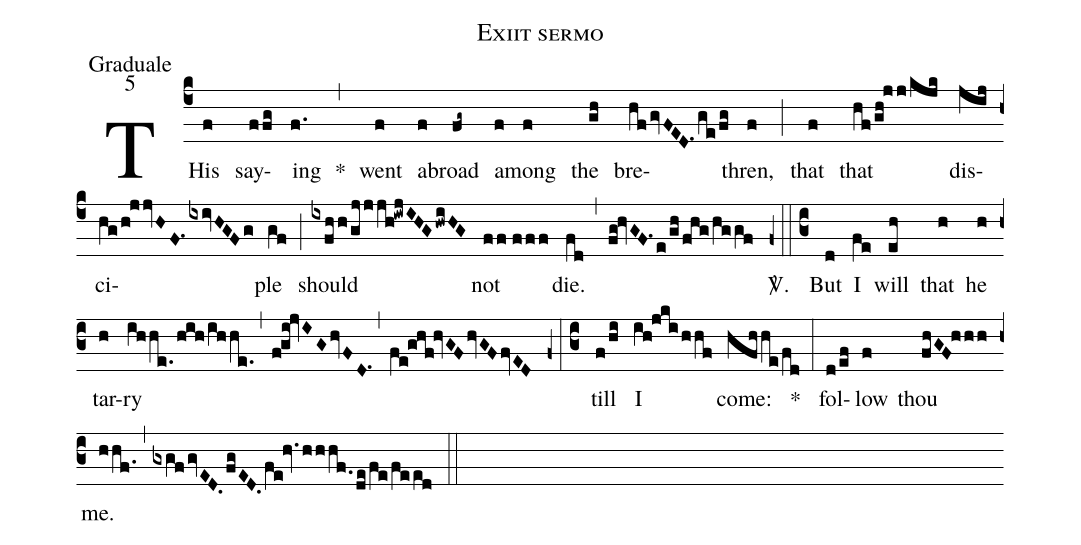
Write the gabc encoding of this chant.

name:Exiit sermo;
office-part:Graduale;
mode:5;
%%
(c4) THis(f) say(ffg)ing(f.) *(,) went(f) a(f)broad(fg~) a(f)mong(f) the(gh) bre(hf/gvFED.1/ge/fg)thren,(f) (;) that(f) that(hf/gh!jj/kjk) dis(jij)ci(hg/h!jjvHF.1/ixivHGFg)ple(gf) (;) should(ixfhh/gjjjh!iwjIHG/hwiHG) not(ff//fff) die.(fd) (,) (fg!hvGF.1/e/gh/fhg/hggf) <sp>V/</sp>.(z0::c3) But(d) I(fe) will(eh) that(h) he(h) tar(h)ry(ihhe./hih/ihhe.) (,) (f!gi!jvIG/hvFD.1) (,) (fe!ghf!hvGF/hvGFfvED) (z0:c3) till(f/hi) I(ih!jki/hhf) come:(hfhhe/fd) *(:) fol(d/ef)low(f) thou(fhGF!hhh) me.(hhf.1) (,) (gxgf/gvED.0/fgED.0/fe!hv.1hhhf.0/de/fe/feed) (::)
